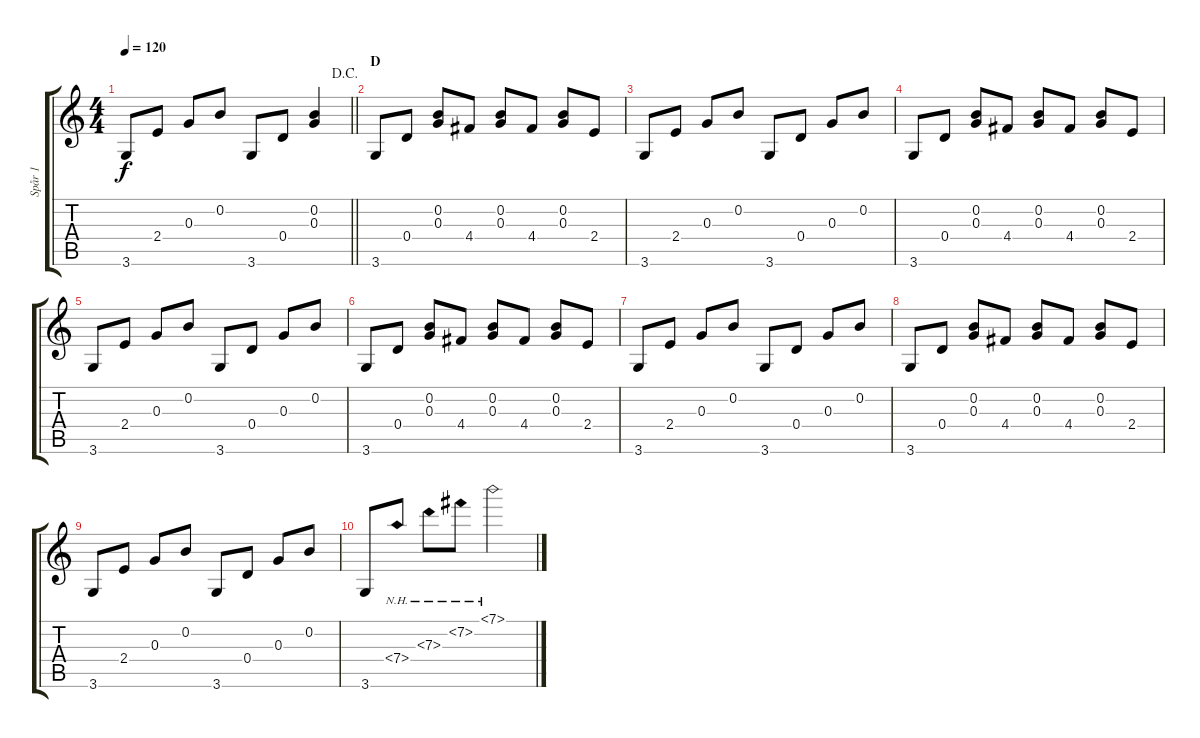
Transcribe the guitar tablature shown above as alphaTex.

\track ("Spår 1" "Spår 1") {instrument acousticguitarsteel}
\staff {score tabs}
\tuning (E4 B3 G3 D3 A2 E2) {hide}
\ts (4 4)
\jump dacapo
\tempo 120
\clef g2
\barLineRight lightlight
\ks c
3.6.8{dy f} 2.4.8 0.3.8 0.2.8 3.6.8 0.4.8 (0.2 0.3).4 |
\section ("" "D")
3.6.8 0.4.8 (0.2 0.3).8 4.4.8 (0.2 0.3).8 4.4.8 (0.2 0.3).8 2.4.8 |
3.6.8 2.4.8 0.3.8 0.2.8 3.6.8 0.4.8 0.3.8 0.2.8 |
3.6.8 0.4.8 (0.2 0.3).8 4.4.8 (0.2 0.3).8 4.4.8 (0.2 0.3).8 2.4.8 |
3.6.8 2.4.8 0.3.8 0.2.8 3.6.8 0.4.8 0.3.8 0.2.8 |
3.6.8 0.4.8 (0.2 0.3).8 4.4.8 (0.2 0.3).8 4.4.8 (0.2 0.3).8 2.4.8 |
3.6.8 2.4.8 0.3.8 0.2.8 3.6.8 0.4.8 0.3.8 0.2.8 |
3.6.8 0.4.8 (0.2 0.3).8 4.4.8 (0.2 0.3).8 4.4.8 (0.2 0.3).8 2.4.8 |
3.6.8 2.4.8 0.3.8 0.2.8 3.6.8 0.4.8 0.3.8 0.2.8 |
3.6.8 7.4{nh}.8 7.3{nh}.8 7.2{nh}.8 7.1{nh}.2
